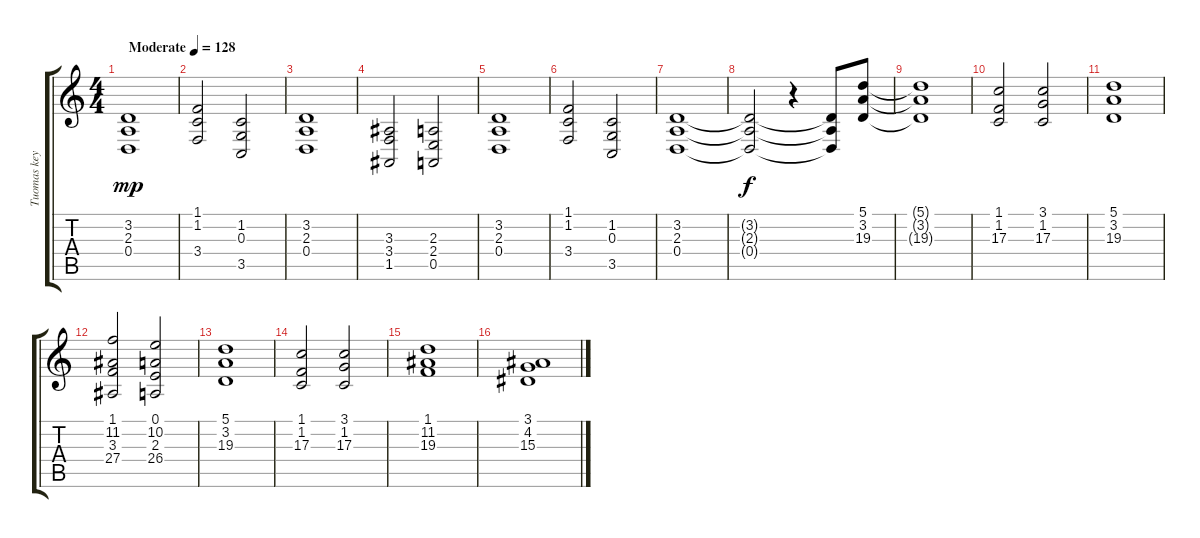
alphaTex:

\track ("Tuomas keyboard2" "Tuomas key") {instrument pad2warm}
\staff {score tabs}
\tuning (E4 B3 G3 D3 A2 E2) {hide}
\ts (4 4)
\tempo (128 "Moderate")
\clef g2
\ks c
(3.2 2.3 0.4).1{dy mp instrument pad2warm} |
(1.1 1.2 3.4).2 (1.2 0.3 3.5).2 |
(3.2 2.3 0.4).1 |
(3.3 3.4 1.5).2 (2.3 2.4 0.5).2 |
(3.2 2.3 0.4).1 |
(1.1 1.2 3.4).2 (1.2 0.3 3.5).2 |
(3.2 2.3 0.4).1 |
(3.2{t} 2.3{t} 0.4{t}).2{dy f} r.4 (3.2{t} 2.3{t} 0.4{t}).8 (5.1 3.2 19.3).8{volume 10 instrument stringensemble1} |
(5.1{t} 3.2{t} 19.3{t}).1 |
(1.1 1.2 17.3).2 (3.1 1.2 17.3).2 |
(5.1 3.2 19.3).1 |
(1.1 11.2 3.3 27.4).2 (0.1 10.2 2.3 26.4).2 |
(5.1 3.2 19.3).1 |
(1.1 1.2 17.3).2 (3.1 1.2 17.3).2 |
(1.1 11.2 19.3).1 |
(3.1 4.2 15.3).1
